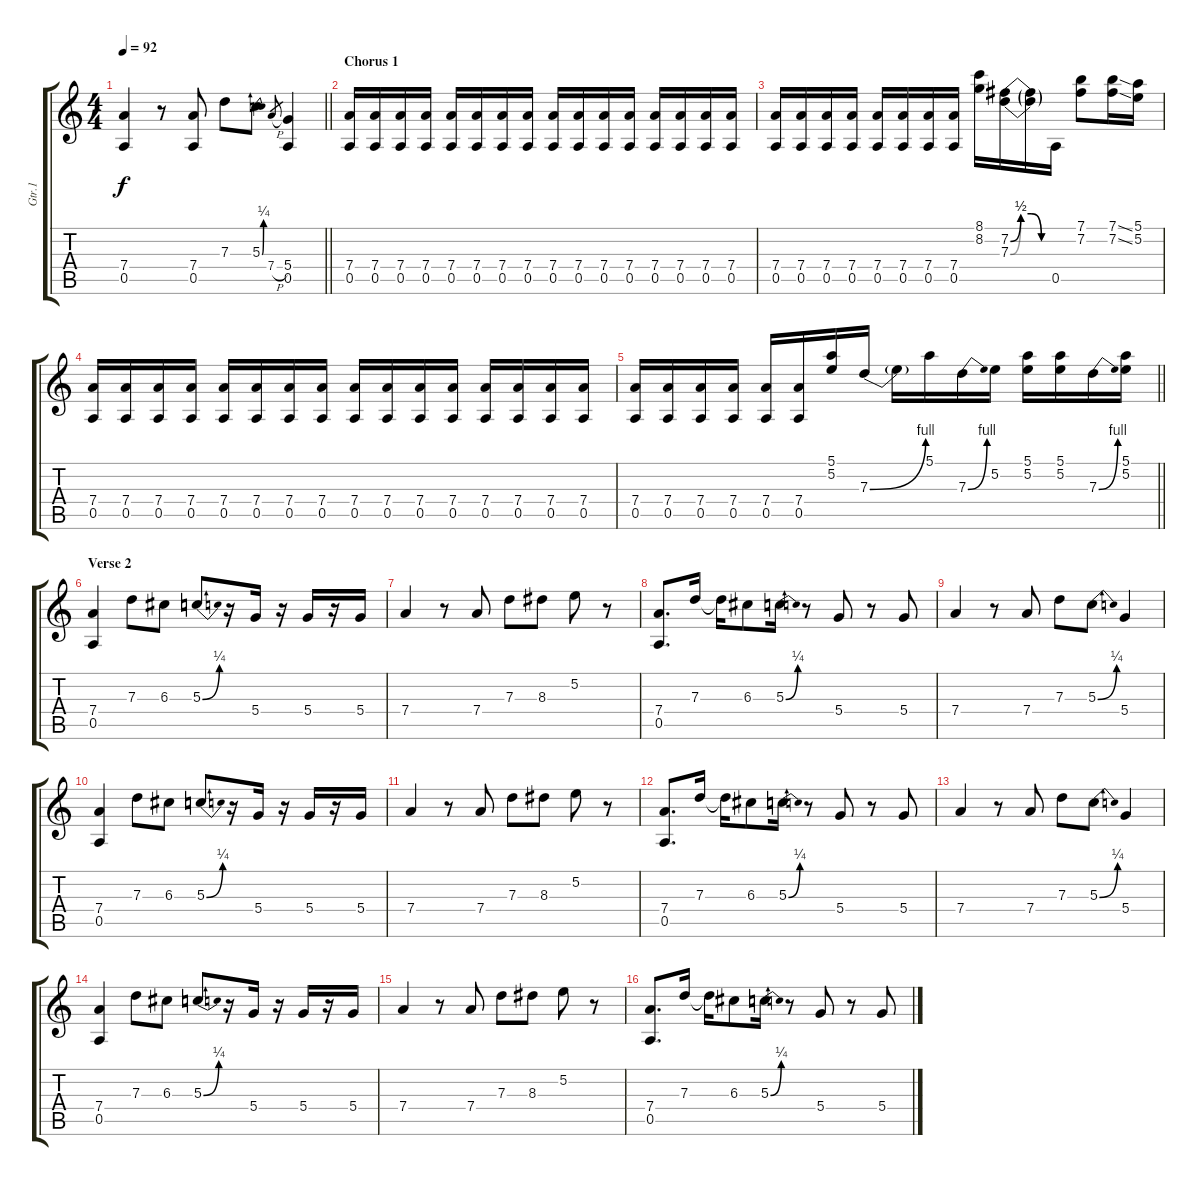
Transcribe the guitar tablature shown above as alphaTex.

\track ("Gtr.1" "Gtr.1") {instrument overdrivenguitar}
\staff {score tabs}
\tuning (E4 B3 G3 D3 A2 E2) {hide}
\ts (4 4)
\tempo 92
\clef g2
\barLineRight lightlight
\ks c
(7.4 0.5).4{dy f} r.8 (7.4 0.5).8 7.3.8 5.3{be (bend 0 0 60 1)}.8 7.4{h}.8{gr} (5.4 0.5).4 |
\section ("" "Chorus 1")
(7.4 0.5).16 (7.4 0.5).16 (7.4 0.5).16 (7.4 0.5).16 (7.4 0.5).16 (7.4 0.5).16 (7.4 0.5).16 (7.4 0.5).16 (7.4 0.5).16 (7.4 0.5).16 (7.4 0.5).16 (7.4 0.5).16 (7.4 0.5).16 (7.4 0.5).16 (7.4 0.5).16 (7.4 0.5).16 |
(7.4 0.5).16 (7.4 0.5).16 (7.4 0.5).16 (7.4 0.5).16 (7.4 0.5).16 (7.4 0.5).16 (7.4 0.5).16 (7.4 0.5).16 (8.1 8.2).16 (7.2{be (custom 0 0 15 2 30 2 45 0 60 0)} 7.3{be (custom 0 0 15 2 30 2 45 0 60 0)}).16 (7.2{t} 7.3{t}).16 0.5.16 (7.1 7.2).8 (7.1{ss} 7.2{ss}).16 (5.1 5.2).16 |
(7.4 0.5).16 (7.4 0.5).16 (7.4 0.5).16 (7.4 0.5).16 (7.4 0.5).16 (7.4 0.5).16 (7.4 0.5).16 (7.4 0.5).16 (7.4 0.5).16 (7.4 0.5).16 (7.4 0.5).16 (7.4 0.5).16 (7.4 0.5).16 (7.4 0.5).16 (7.4 0.5).16 (7.4 0.5).16 |
\barLineRight lightlight
(7.4 0.5).16 (7.4 0.5).16 (7.4 0.5).16 (7.4 0.5).16 (7.4 0.5).16 (7.4 0.5).16 (5.1 5.2).16 7.3{be (bend 0 0 60 4)}.16 7.3{t}.16 5.1.16 7.3{be (bend 0 0 60 4)}.16 5.2.16 (5.1 5.2).16 (5.1 5.2).16 7.3{be (bend 0 0 60 4)}.16 (5.1 5.2).16 |
\section ("" "Verse 2")
(7.4 0.5).4 7.3.8 6.3.8 5.3{be (bend 0 0 60 1)}.8 r.16 5.4.16 r.16 5.4.16 r.16 5.4.16 |
7.4.4 r.8 7.4.8 7.3.8 8.3.8 5.2.8 r.8 |
(7.4 0.5).8{d} 7.3.16 7.3{t}.16 6.3.8 5.3{be (bend 0 0 60 1)}.16 r.8 5.4.8 r.8 5.4.8 |
7.4.4 r.8 7.4.8 7.3.8 5.3{be (bend 0 0 60 1)}.8 5.4.4 |
(7.4 0.5).4 7.3.8 6.3.8 5.3{be (bend 0 0 60 1)}.8 r.16 5.4.16 r.16 5.4.16 r.16 5.4.16 |
7.4.4 r.8 7.4.8 7.3.8 8.3.8 5.2.8 r.8 |
(7.4 0.5).8{d} 7.3.16 7.3{t}.16 6.3.8 5.3{be (bend 0 0 60 1)}.16 r.8 5.4.8 r.8 5.4.8 |
7.4.4 r.8 7.4.8 7.3.8 5.3{be (bend 0 0 60 1)}.8 5.4.4 |
(7.4 0.5).4 7.3.8 6.3.8 5.3{be (bend 0 0 60 1)}.8 r.16 5.4.16 r.16 5.4.16 r.16 5.4.16 |
7.4.4 r.8 7.4.8 7.3.8 8.3.8 5.2.8 r.8 |
(7.4 0.5).8{d} 7.3.16 7.3{t}.16 6.3.8 5.3{be (bend 0 0 60 1)}.16 r.8 5.4.8 r.8 5.4.8
